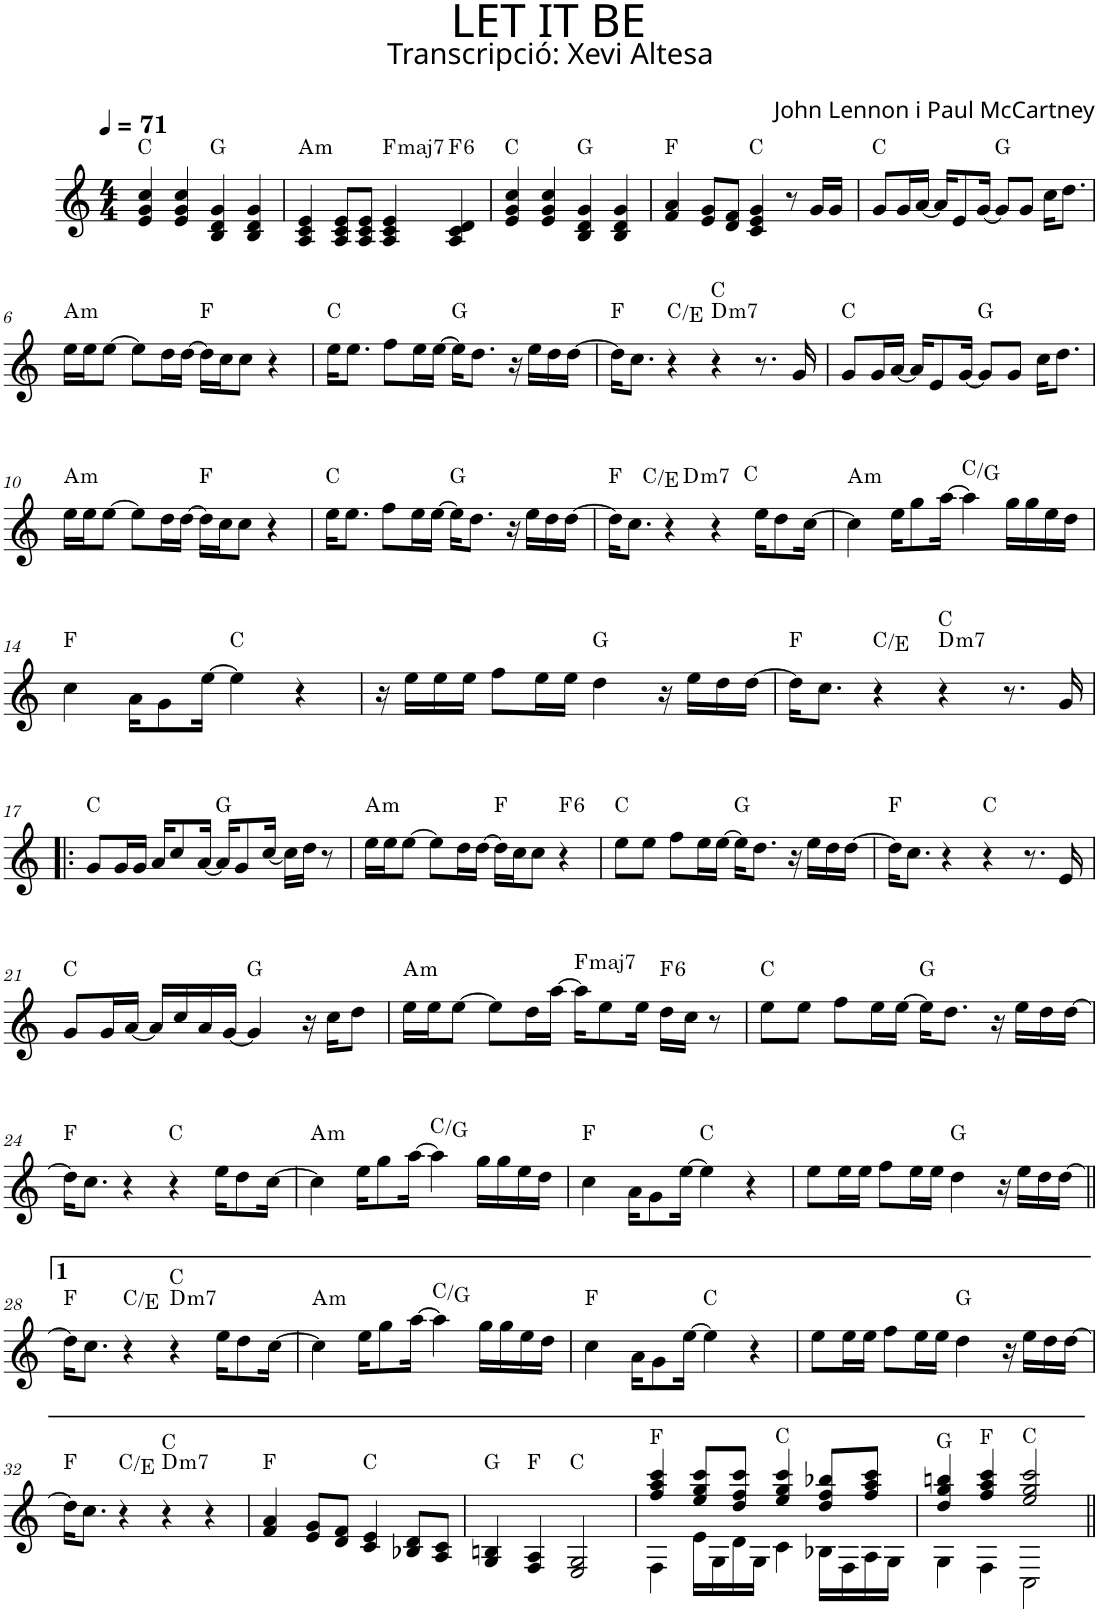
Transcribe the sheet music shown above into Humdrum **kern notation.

**kern	**harte
*part1	*part1
*staff1	*
*I"P1	*
*clefG2	*
*k[]	*
*M4/4	*
*MM71	*
=1	=1
4e/ 4g/ 4cc/	C:maj
4e/ 4g/ 4cc/	.
4B/ 4d/ 4g/	G:maj
4B/ 4d/ 4g/	.
=2	=2
!	!LO:H:kt=m
4A/ 4c/ 4e/	A:min
8A/ 8c/ 8e/L	.
8A/ 8c/ 8e/J	.
!	!LO:H:kt=maj7
4A/ 4c/ 4e/	F:maj7
!	!LO:H:kt=6
4A/ 4c/ 4d/	F:maj6
=3	=3
4e/ 4g/ 4cc/	C:maj
4e/ 4g/ 4cc/	.
4B/ 4d/ 4g/	G:maj
4B/ 4d/ 4g/	.
=4	=4
4f/ 4a/	F:maj
8e/ 8g/L	.
8d/ 8f/J	.
4c/ 4e/ 4g/	C:maj
8r	.
16g/LL	.
16g/JJ	.
=5	=5
8g/L	C:maj
16g/L	.
[<16a/JJ	.
16a/KL]	.
8e/	.
[<16g/Jk	.
8g/L]	G:maj
8g/J	.
16cc\KL	.
8.dd\J	.
!!LO:LB:g=z
=6	=6
!	!LO:H:kt=m
16ee\LL	A:min
16ee\J	.
[>8ee\J	.
8ee\L]	.
16dd\L	.
[>16dd\JJ	.
16dd\LL]	F:maj
16cc\J	.
8cc\J	.
4r	.
=7	=7
16ee\KL	C:maj
8.ee\J	.
8ff\L	.
16ee\L	.
[>16ee\JJ	.
16ee\KL]	G:maj
8.dd\J	.
16r	.
16ee\LL	.
16dd\	.
[>16dd\JJ	.
=8	=8
16dd\KL]	F:maj
8.cc\J	.
4r	C:maj/3
!	!LO:H:n=1:kt=m7
4r	D:min7 C:maj
8.r	.
16g/	.
=9	=9
8g/L	C:maj
16g/L	.
[<16a/JJ	.
16a/KL]	.
8e/	.
[<16g/Jk	.
8g/L]	G:maj
8g/J	.
16cc\KL	.
8.dd\J	.
!!LO:LB:g=z
=10	=10
!	!LO:H:kt=m
16ee\LL	A:min
16ee\J	.
[>8ee\J	.
8ee\L]	.
16dd\L	.
[>16dd\JJ	.
16dd\LL]	F:maj
16cc\J	.
8cc\J	.
4r	.
=11	=11
16ee\KL	C:maj
8.ee\J	.
8ff\L	.
16ee\L	.
[>16ee\JJ	.
16ee\KL]	G:maj
8.dd\J	.
16r	.
16ee\LL	.
16dd\	.
[>16dd\JJ	.
=12	=12
16dd\KL]	F:maj
8.cc\J	.
4r	C:maj/3
!	!LO:H:n=1:kt=m7
4r	D:min7 C:maj
16ee\KL	.
8dd\	.
[>16cc\Jk	.
=13	=13
!	!LO:H:kt=m
4cc\]	A:min
16ee\KL	.
8gg\	.
[>16aa\Jk	.
4aa\]	C:maj/5
16gg\LL	.
16gg\	.
16ee\	.
16dd\JJ	.
!!LO:LB:g=z
=14	=14
4cc\	F:maj
16a\KL	.
8g\	.
[>16ee\Jk	.
4ee\]	C:maj
4r	.
=15	=15
16r	.
16ee\LL	.
16ee\	.
16ee\JJ	.
8ff\L	.
16ee\L	.
16ee\JJ	.
4dd\	G:maj
16r	.
16ee\LL	.
16dd\	.
[>16dd\JJ	.
=16	=16
16dd\KL]	F:maj
8.cc\J	.
4r	C:maj/3
!	!LO:H:n=1:kt=m7
4r	D:min7 C:maj
8.r	.
16g/	.
!!LO:LB:g=z
=17!|:	=17!|:
8g/L	C:maj
16g/L	.
16g/JJ	.
16a/KL	.
8cc/	.
[<16a/Jk	.
16a/KL]	G:maj
8g/	.
[<16cc/Jk	.
16cc\LL]	.
16dd\JJ	.
8r	.
=18	=18
!	!LO:H:kt=m
16ee\LL	A:min
16ee\J	.
[>8ee\J	.
8ee\L]	.
16dd\L	.
[>16dd\JJ	.
16dd\LL]	F:maj
16cc\J	.
8cc\J	.
!	!LO:H:kt=6
4r	F:maj6
=19	=19
8ee\L	C:maj
8ee\J	.
8ff\L	.
16ee\L	.
[>16ee\JJ	.
16ee\KL]	G:maj
8.dd\J	.
16r	.
16ee\LL	.
16dd\	.
[>16dd\JJ	.
=20	=20
16dd\KL]	F:maj
8.cc\J	.
4r	.
4r	C:maj
8.r	.
16e/	.
!!LO:LB:g=z
=21	=21
8g/L	C:maj
16g/L	.
[<16a/JJ	.
16a/LL]	.
16cc/	.
16a/	.
[<16g/JJ	.
4g/]	G:maj
16r	.
16cc\KL	.
8dd\J	.
=22	=22
!	!LO:H:kt=m
16ee\LL	A:min
16ee\J	.
[>8ee\J	.
8ee\L]	.
16dd\L	.
[>16aa\JJ	.
!	!LO:H:kt=maj7
16aa\KL]	F:maj7
8ee\	.
16ee\Jk	.
!	!LO:H:kt=6
16dd\LL	F:maj6
16cc\JJ	.
8r	.
=23	=23
8ee\L	C:maj
8ee\J	.
8ff\L	.
16ee\L	.
[>16ee\JJ	.
16ee\KL]	G:maj
8.dd\J	.
16r	.
16ee\LL	.
16dd\	.
[>16dd\JJ	.
!!LO:LB:g=z
=24	=24
16dd\KL]	F:maj
8.cc\J	.
4r	.
4r	C:maj
16ee\KL	.
8dd\	.
[>16cc\Jk	.
=25	=25
!	!LO:H:kt=m
4cc\]	A:min
16ee\KL	.
8gg\	.
[>16aa\Jk	.
4aa\]	C:maj/5
16gg\LL	.
16gg\	.
16ee\	.
16dd\JJ	.
=26	=26
4cc\	F:maj
16a\KL	.
8g\	.
[>16ee\Jk	.
4ee\]	C:maj
4r	.
=27	=27
8ee\L	.
16ee\L	.
16ee\JJ	.
8ff\L	.
16ee\L	.
16ee\JJ	.
4dd\	G:maj
16r	.
16ee\LL	.
16dd\	.
[>16dd\JJ	.
!!LO:LB:g=z
=28||	=28||
16dd\KL]	F:maj
8.cc\J	.
4r	C:maj/3
!	!LO:H:n=1:kt=m7
4r	D:min7 C:maj
16ee\KL	.
8dd\	.
[>16cc\Jk	.
=29	=29
!	!LO:H:kt=m
4cc\]	A:min
16ee\KL	.
8gg\	.
[>16aa\Jk	.
4aa\]	C:maj/5
16gg\LL	.
16gg\	.
16ee\	.
16dd\JJ	.
=30	=30
4cc\	F:maj
16a\KL	.
8g\	.
[>16ee\Jk	.
4ee\]	C:maj
4r	.
=31	=31
8ee\L	.
16ee\L	.
16ee\JJ	.
8ff\L	.
16ee\L	.
16ee\JJ	.
4dd\	G:maj
16r	.
16ee\LL	.
16dd\	.
[>16dd\JJ	.
!!LO:LB:g=z
=32	=32
16dd\KL]	F:maj
8.cc\J	.
4r	C:maj/3
!	!LO:H:n=1:kt=m7
4r	D:min7 C:maj
4r	.
=33	=33
4f/ 4a/	F:maj
8e/ 8g/L	.
8d/ 8f/J	.
4c/ 4e/	C:maj
8B-X/ 8d/L	.
8A/ 8c/J	.
=34	=34
4G/ 4Bn/	G:maj
4F/ 4A/	F:maj
2E/ 2G/	C:maj
=35	=35
*^	*
4ff/ 4aa/ 4ccc/	4F\	F:maj
8ee/ 8gg/ 8ccc/L	16e\LL	.
.	16G\	.
8dd/ 8ff/ 8ccc/J	16d\	.
.	16G\JJ	.
4ee/ 4gg/ 4ccc/	4c\	C:maj
8dd/ 8ff/ 8bb-X/L	16B-X\LL	.
.	16F\	.
8ff/ 8aa/ 8ccc/J	16A\	.
.	16G\JJ	.
=36	=36	=36
4dd/ 4gg/ 4bbn/	4G\	G:maj
4ff/ 4aa/ 4ccc/	4F\	F:maj
2ee/ 2gg/ 2ccc/	2C\	C:maj
*v	*v	*
=||	=||
*-	*-
